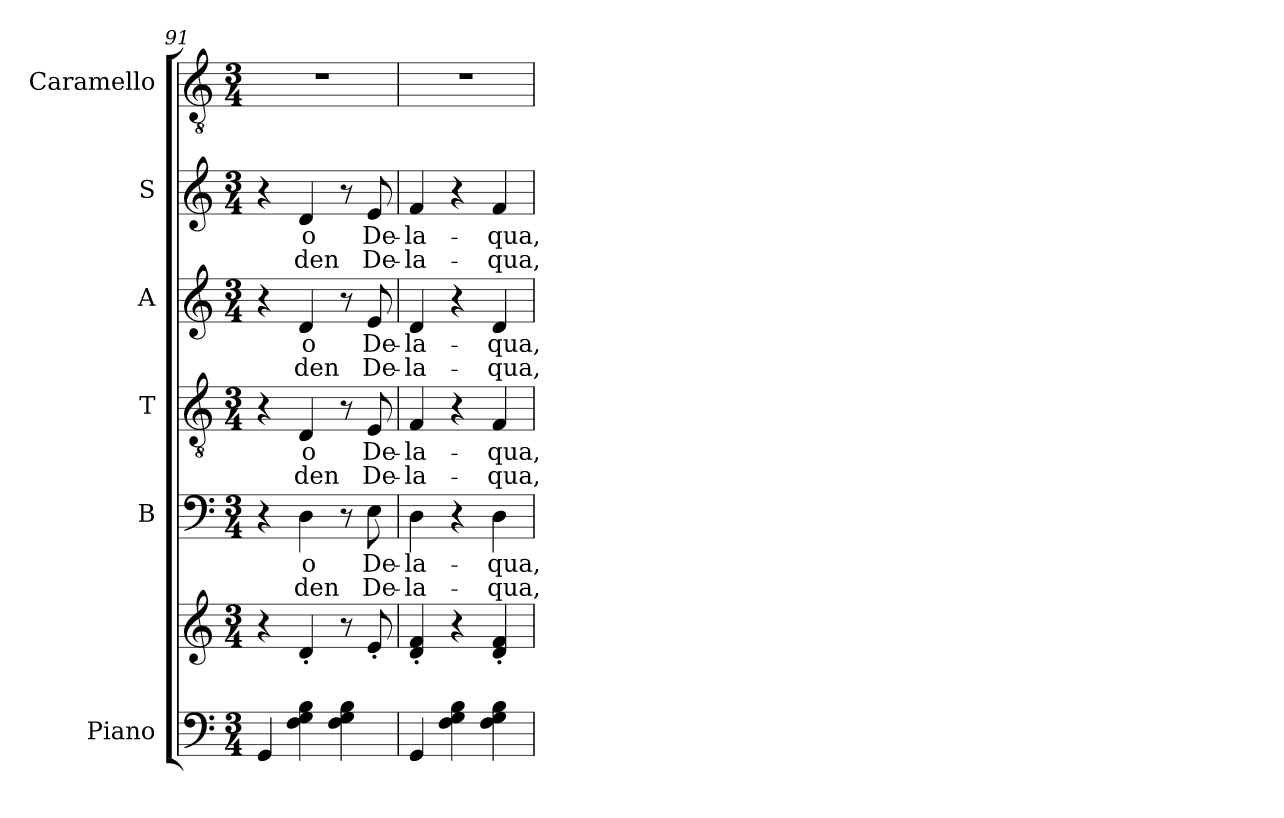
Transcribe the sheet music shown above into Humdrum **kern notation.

**kern	**kern	**kern	**text	**text	**kern	**text	**text	**kern	**text	**text	**kern	**text	**text	**kern
*part6	*part6	*part5	*part5	*part5	*part4	*part4	*part4	*part3	*part3	*part3	*part2	*part2	*part2	*part1
*staff7	*staff6	*staff5	*staff5	*staff5	*staff4	*staff4	*staff4	*staff3	*staff3	*staff3	*staff2	*staff2	*staff2	*staff1
*I"Piano	*	*I"B	*	*	*I"T	*	*	*I"A	*	*	*I"S	*	*	*I"Caramello
*I'Pno	*	*I'B	*	*	*I'T	*	*	*I'A	*	*	*I'S	*	*	*
*clefF4	*clefG2	*clefF4	*	*	*clefGv2	*	*	*clefG2	*	*	*clefG2	*	*	*clefGv2
*k[]	*k[]	*k[]	*	*	*k[]	*	*	*k[]	*	*	*k[]	*	*	*k[]
*M3/4	*M3/4	*M3/4	*	*	*M3/4	*	*	*M3/4	*	*	*M3/4	*	*	*M3/4
=91	=91	=91	=91	=91	=91	=91	=91	=91	=91	=91	=91	=91	=91	=91
4GG/	4r	4r	.	.	4r	.	.	4r	.	.	4r	.	.	2.r
!	!	!	!LO:LY:b	!LO:LY:b	!	!LO:LY:b	!LO:LY:b	!	!LO:LY:b	!LO:LY:b	!	!LO:LY:b	!LO:LY:b	!
4F\ 4G\ 4B\	4d'/	4D\	o	den	4D/	o	den	4d/	o	den	4d/	o	den	.
4F\ 4G\ 4B\	8r	8r	.	.	8r	.	.	8r	.	.	8r	.	.	.
!	!	!	!LO:LY:b	!LO:LY:b	!	!LO:LY:b	!LO:LY:b	!	!LO:LY:b	!LO:LY:b	!	!LO:LY:b	!LO:LY:b	!
.	8e'/	8E\	De-	De-	8E/	De-	De-	8e/	De-	De-	8e/	De-	De-	.
=92	=92	=92	=92	=92	=92	=92	=92	=92	=92	=92	=92	=92	=92	=92
!	!	!	!LO:LY:b	!LO:LY:b	!	!LO:LY:b	!LO:LY:b	!	!LO:LY:b	!LO:LY:b	!	!LO:LY:b	!LO:LY:b	!
4GG/	4d/' 4f/'	4D\	-la-	-la-	4F/	-la-	-la-	4d/	-la-	-la-	4f/	-la-	-la-	2.r
4F\ 4G\ 4B\	4r	4r	.	.	4r	.	.	4r	.	.	4r	.	.	.
!	!	!	!LO:LY:b	!LO:LY:b	!	!LO:LY:b	!LO:LY:b	!	!LO:LY:b	!LO:LY:b	!	!LO:LY:b	!LO:LY:b	!
4F\ 4G\ 4B\	4d/' 4f/'	4D\	-qua,	-qua,	4F/	-qua,	-qua,	4d/	-qua,	-qua,	4f/	-qua,	-qua,	.
=	=	=	=	=	=	=	=	=	=	=	=	=	=	=
*-	*-	*-	*-	*-	*-	*-	*-	*-	*-	*-	*-	*-	*-	*-
